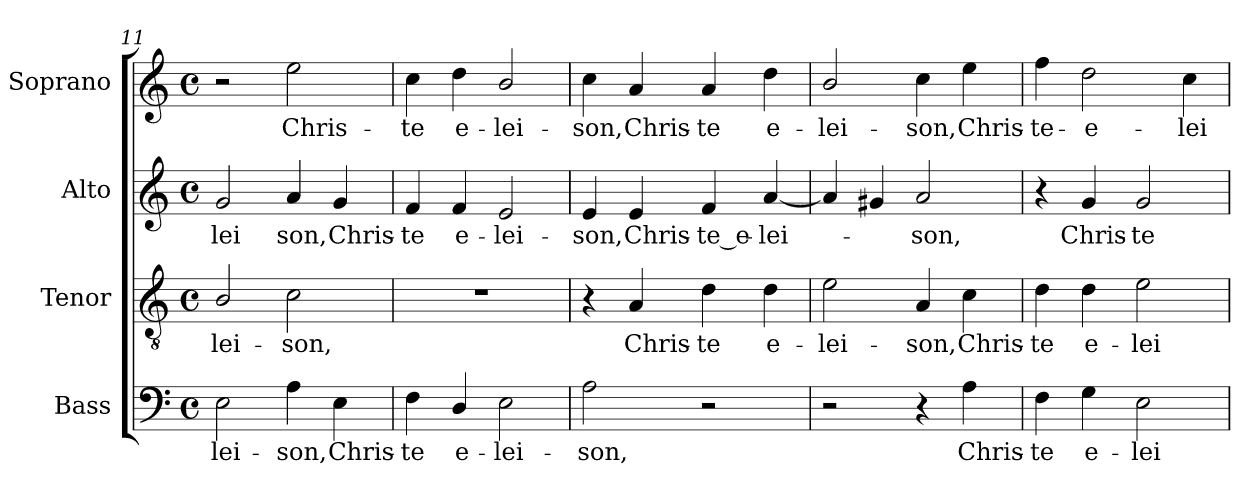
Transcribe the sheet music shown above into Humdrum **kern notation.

**kern	**text	**kern	**text	**kern	**text	**kern	**text
*part4	*part4	*part3	*part3	*part2	*part2	*part1	*part1
*staff4	*staff4	*staff3	*staff3	*staff2	*staff2	*staff1	*staff1
*I"Bass	*	*I"Tenor	*	*I"Alto	*	*I"Soprano	*
*I'B.	*	*I'T.	*	*I'A.	*	*I'S.	*
*clefF4	*	*clefGv2	*	*clefG2	*	*clefG2	*
*	*	*ITrd7c12	*	*	*	*	*
*k[]	*	*k[]	*	*k[]	*	*k[]	*
*C:	*	*C:	*	*C:	*	*C:	*
*M4/4	*	*M4/4	*	*M4/4	*	*M4/4	*
*met(c)	*	*met(c)	*	*met(c)	*	*met(c)	*
=11	=11	=11	=11	=11	=11	=11	=11
!	!LO:LY:b:color=#000000	!	!	!	!	!	!
!	!	!	!LO:LY:b:color=#000000	!	!	!	!
!	!	!	!	!	!LO:LY:b:color=#000000	!	!
2Ei\	-lei-	2BBi/	-lei-	2gi/	-lei	2r	.
!	!LO:LY:b:color=#000000	!	!	!	!	!	!
!	!	!	!LO:LY:b:color=#000000	!	!	!	!
!	!	!	!	!	!LO:LY:b:color=#000000	!	!
!	!	!	!	!	!	!	!LO:LY:b:color=#000000
4Ai\	-son,	2Ci\	-son,	4ai/	son,	2eei\	Chris-
!	!LO:LY:b:color=#000000	!	!	!	!	!	!
!	!	!	!	!	!LO:LY:b:color=#000000	!	!
4Ei\	Chris-	.	.	4gi/	Chris-	.	.
=12	=12	=12	=12	=12	=12	=12	=12
!	!LO:LY:b:color=#000000	!	!	!	!	!	!
!	!	!	!	!	!LO:LY:b:color=#000000	!	!
!	!	!	!	!	!	!	!LO:LY:b:color=#000000
4Fi\	-te	1r	.	4fi/	-te	4cci\	-te
!	!LO:LY:b:color=#000000	!	!	!	!	!	!
!	!	!	!	!	!LO:LY:b:color=#000000	!	!
!	!	!	!	!	!	!	!LO:LY:b:color=#000000
4Di/	e-	.	.	4fi/	e-	4ddi\	e-
!	!LO:LY:b:color=#000000	!	!	!	!	!	!
!	!	!	!	!	!LO:LY:b:color=#000000	!	!
!	!	!	!	!	!	!	!LO:LY:b:color=#000000
2Ei\	-lei-	.	.	2ei/	-lei-	2bi/	-lei-
=13	=13	=13	=13	=13	=13	=13	=13
!	!LO:LY:b:color=#000000	!	!	!	!	!	!
!	!	!	!	!	!LO:LY:b:color=#000000	!	!
!	!	!	!	!	!	!	!LO:LY:b:color=#000000
2Ai\	-son,	4r	.	4ei/	-son,	4cci\	-son,
!	!	!	!LO:LY:b:color=#000000	!	!	!	!
!	!	!	!	!	!LO:LY:b:color=#000000	!	!
!	!	!	!	!	!	!	!LO:LY:b:color=#000000
.	.	4AAi/	Chris-	4ei/	Chris-	4ai/	Chris-
!	!	!	!LO:LY:b:color=#000000	!	!	!	!
!	!	!	!	!	!LO:LY:b:color=#000000	!	!
!	!	!	!	!	!	!	!LO:LY:b:color=#000000
2r	.	4Di\	-te	4fi/	-te_e-	4ai/	-te
!	!	!	!LO:LY:b:color=#000000	!	!	!	!
!	!	!	!	!	!LO:LY:b:color=#000000	!	!
!	!	!	!	!	!	!	!LO:LY:b:color=#000000
.	.	4Di\	e-	[4ai/	-lei-	4ddi\	e-
=14	=14	=14	=14	=14	=14	=14	=14
!	!	!	!LO:LY:b:color=#000000	!	!	!	!
!	!	!	!	!	!	!	!LO:LY:b:color=#000000
2r	.	2Ei\	-lei-	4ai/]	.	2bi/	-lei-
.	.	.	.	4g#Xi/	.	.	.
!	!	!	!LO:LY:b:color=#000000	!	!	!	!
!	!	!	!	!	!LO:LY:b:color=#000000	!	!
!	!	!	!	!	!	!	!LO:LY:b:color=#000000
4r	.	4AAi/	-son,	2ai/	-son,	4cci\	-son,
!	!LO:LY:b:color=#000000	!	!	!	!	!	!
!	!	!	!LO:LY:b:color=#000000	!	!	!	!
!	!	!	!	!	!	!	!LO:LY:b:color=#000000
4Ai\	Chris-	4Ci\	Chris-	.	.	4eei\	Chris-
=15	=15	=15	=15	=15	=15	=15	=15
!	!LO:LY:b:color=#000000	!	!	!	!	!	!
!	!	!	!LO:LY:b:color=#000000	!	!	!	!
!	!	!	!	!	!	!	!LO:LY:b:color=#000000
4Fi\	-te	4Di\	-te	4r	.	4ffi\	-te-
!	!LO:LY:b:color=#000000	!	!	!	!	!	!
!	!	!	!LO:LY:b:color=#000000	!	!	!	!
!	!	!	!	!	!LO:LY:b:color=#000000	!	!
!	!	!	!	!	!	!	!LO:LY:b:color=#000000
4Gi\	e-	4Di\	e-	4gi/	Chris-	2ddi\	-e-
!	!LO:LY:b:color=#000000	!	!	!	!	!	!
!	!	!	!LO:LY:b:color=#000000	!	!	!	!
!	!	!	!	!	!LO:LY:b:color=#000000	!	!
2Ei\	-lei-	2Ei\	-lei-	2gi/	-te	.	.
!	!	!	!	!	!	!	!LO:LY:b:color=#000000
.	.	.	.	.	.	4cci\	-lei-
=	=	=	=	=	=	=	=
*-	*-	*-	*-	*-	*-	*-	*-
